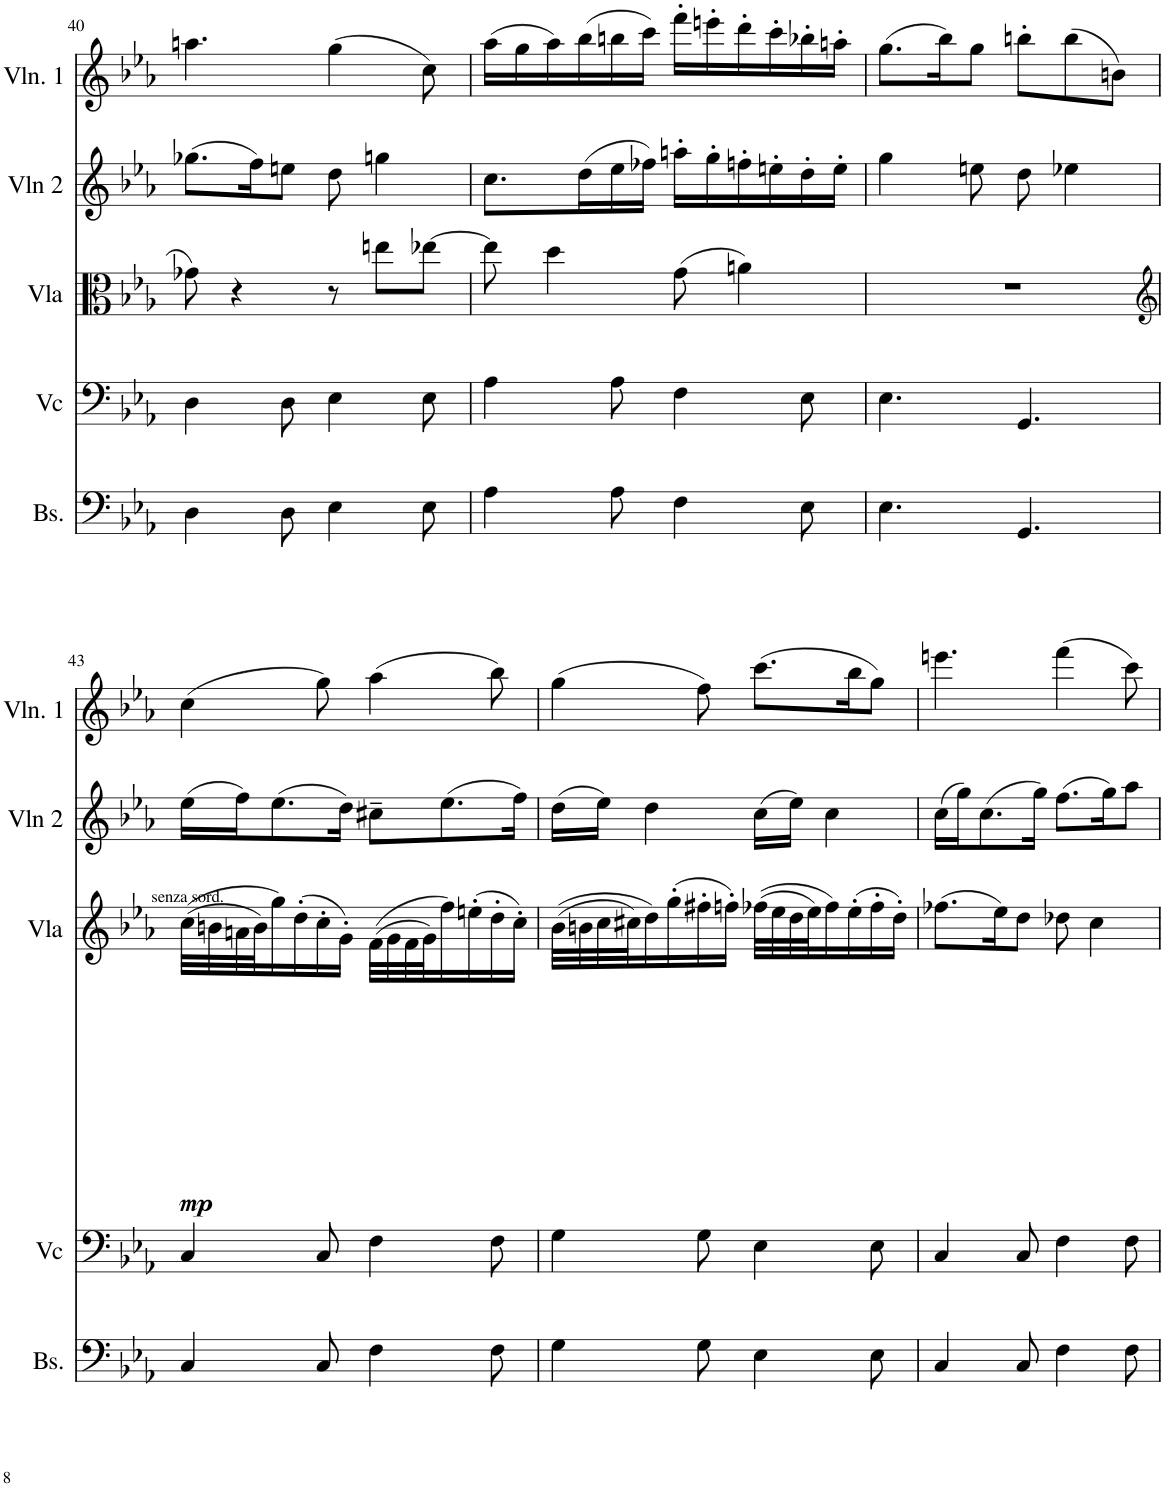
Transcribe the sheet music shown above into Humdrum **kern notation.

**kern	**kern	**kern	**dynam	**kern	**kern
*part5	*part4	*part3	*part3	*part2	*part1
*staff5	*staff4	*staff3	*staff3	*staff2	*staff1
*I"Bass	*I"Cello	*I"Viola	*	*I"Violin 2	*I"Violin 1
*I'Bs.	*	*I'Vla	*	*I'Vln 2	*I'Vln. 1
!!LO:PB:g=z
*clefF4	*clefF4	*clefC3	*	*clefG2	*clefG2
*k[b-e-a-]	*k[b-e-a-]	*k[b-e-a-]	*	*k[b-e-a-]	*k[b-e-a-]
*M6/8	*M6/8	*M6/8	*	*M6/8	*M6/8
=40	=40	=40	=40	=40	=40
4D\	4D\	8g-X\	.	(8.gg-X\L	4.aan\
.	.	4r	.	.	.
.	.	.	.	16ff\K)	.
8D\	8D\	.	.	8een\J	.
4E-\	4E-\	8r	.	8dd\	(4gg\
.	.	8een\L	.	4ggn\	.
8E-\	8E-\	[8ee-X\J	.	.	8cc\)
=41	=41	=41	=41	=41	=41
4A-\	4A-\	8ee-\]	.	8.cc\L	(16aa-\LL
.	.	.	.	.	16gg\
.	.	4dd\	.	.	16aa-\)
.	.	.	.	(16dd\L	(16bb-\
8A-\	8A-\	.	.	16ee-\	16bbn\
.	.	.	.	16ff-X\JJ)	16ccc\JJ)
4F\	4F\	(8g\	.	16aan'\LL	16fff'\LL
.	.	.	.	16gg'\	16eeen'\
.	.	4an\)	.	16ffn'\	16ddd'\
.	.	.	.	16een'\	16ccc'\
8E-\	8E-\	.	.	16dd'\	16bb-X'\
.	.	.	.	16ee'\JJ	16aan'\JJ
=42	=42	=42	=42	=42	=42
4.E-\	4.E-\	2.r	.	4gg\	(8.gg\L
.	.	.	.	.	16bb-\K)
.	.	.	.	8een\	8gg\J
4.GG/	4.GG/	.	.	8dd\	8bbn'\L
.	.	.	.	4ee-X\	(8bb\
.	.	.	.	.	8bn\J)
!!LO:LB:g=z
=43	=43	=43	=43	=43	=43
*	*	*clefG2	*	*	*
!	!	!	!LO:DY:b	!	!
4C/	4C/	((32cc\LLL	mp	(16ee-\LL	(4cc\
.	.	32bn\	.	.	.
.	.	32an\	.	16ff\J)	.
.	.	32b\J)	.	.	.
.	.	16gg\)	.	(8.ee-\	.
.	.	(16dd'\	.	.	.
8C/	8C/	16cc'\	.	.	8gg\)
.	.	16g'\JJ)	.	16dd\Jk)	.
4F\	4F\	((32f\LLL	.	8cc#X~\L	(4aa-\
.	.	32g\	.	.	.
.	.	32f\	.	.	.
.	.	32g\J)	.	.	.
.	.	16ff\)	.	(8.ee-\	.
.	.	(16een'\	.	.	.
8F\	8F\	16dd'\	.	.	8bb-\)
.	.	16cc'\JJ)	.	16ff\Jk)	.
=44	=44	=44	=44	=44	=44
4G\	4G\	((32b-\LLL	.	(16dd\LL	(4gg\
.	.	32bn\	.	.	.
.	.	32cc\	.	16ee-\JJ)	.
.	.	32cc#X\J)	.	.	.
.	.	16dd\)	.	4dd\	.
.	.	(16gg'\	.	.	.
8G\	8G\	16ff#X'\	.	.	8ff\)
.	.	16ffn'\JJ)	.	.	.
4E-\	4E-\	((32ff-X\LLL	.	(16cc\LL	(8.ccc\L
.	.	32ee-\	.	.	.
.	.	32dd\	.	16ee-\JJ)	.
.	.	32ee-\J)	.	.	.
.	.	16ff-\)	.	4cc\	.
.	.	(16ee-'\	.	.	16bb-\K
8E-\	8E-\	16ff-'\	.	.	8gg\J)
.	.	16dd'\JJ)	.	.	.
=45	=45	=45	=45	=45	=45
4C/	4C/	(8.ff-X\L	.	(16cc\LL	4.eeen\
.	.	.	.	16gg\J)	.
.	.	.	.	(8.cc\	.
.	.	16ee-\K)	.	.	.
8C/	8C/	8dd\J	.	.	.
.	.	.	.	16gg\Jk)	.
4F\	4F\	8dd-X\	.	(8.ff\L	(4fff\
.	.	4cc\	.	.	.
.	.	.	.	16gg\K)	.
8F\	8F\	.	.	8aa-\J	8ccc\)
=	=	=	=	=	=
*-	*-	*-	*-	*-	*-
